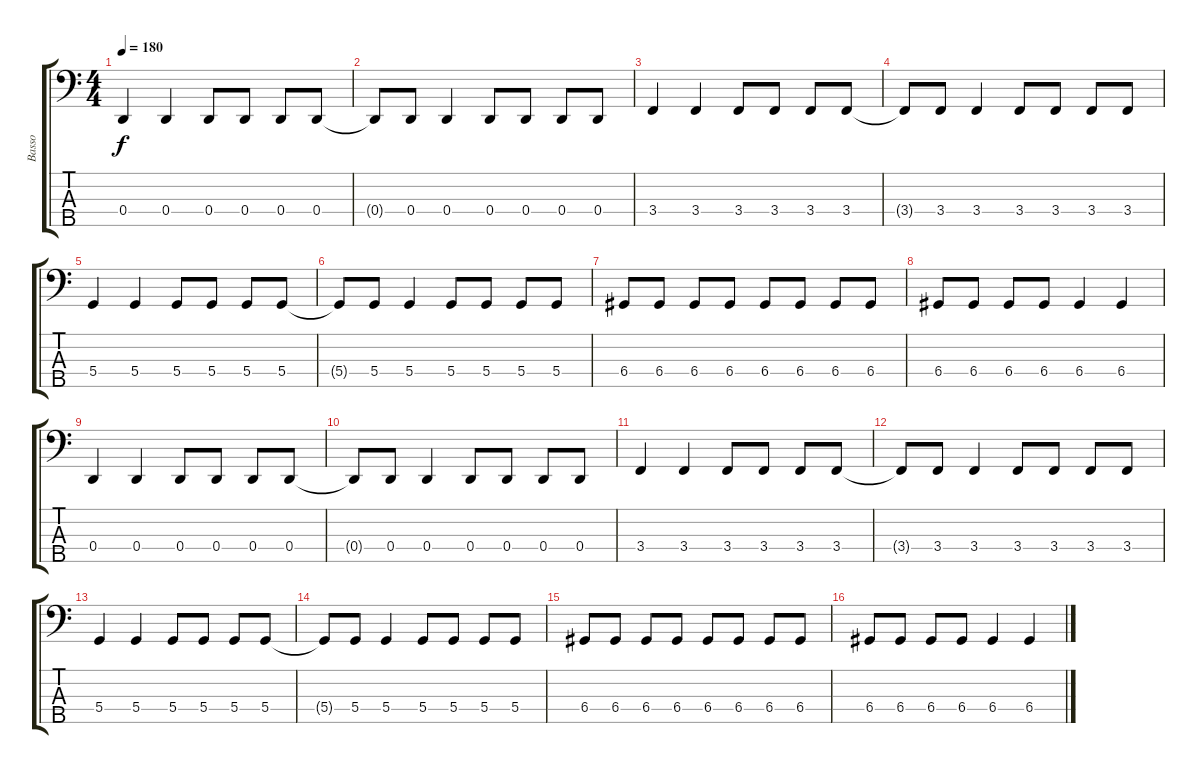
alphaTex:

\track ("Basso" "Basso") {instrument electricbassfinger}
\staff {score tabs}
\tuning (F2 C2 G1 D1 A0) {hide}
\ts (4 4)
\tempo 180
\clef f4
\ks c
0.4.4{dy f} 0.4.4 0.4.8 0.4.8 0.4.8 0.4.8 |
0.4{t}.8 0.4.8 0.4.4 0.4.8 0.4.8 0.4.8 0.4.8 |
3.4.4 3.4.4 3.4.8 3.4.8 3.4.8 3.4.8 |
3.4{t}.8 3.4.8 3.4.4 3.4.8 3.4.8 3.4.8 3.4.8 |
5.4.4 5.4.4 5.4.8 5.4.8 5.4.8 5.4.8 |
5.4{t}.8 5.4.8 5.4.4 5.4.8 5.4.8 5.4.8 5.4.8 |
6.4.8 6.4.8 6.4.8 6.4.8 6.4.8 6.4.8 6.4.8 6.4.8 |
6.4.8 6.4.8 6.4.8 6.4.8 6.4.4 6.4.4 |
0.4.4 0.4.4 0.4.8 0.4.8 0.4.8 0.4.8 |
0.4{t}.8 0.4.8 0.4.4 0.4.8 0.4.8 0.4.8 0.4.8 |
3.4.4 3.4.4 3.4.8 3.4.8 3.4.8 3.4.8 |
3.4{t}.8 3.4.8 3.4.4 3.4.8 3.4.8 3.4.8 3.4.8 |
5.4.4 5.4.4 5.4.8 5.4.8 5.4.8 5.4.8 |
5.4{t}.8 5.4.8 5.4.4 5.4.8 5.4.8 5.4.8 5.4.8 |
6.4.8 6.4.8 6.4.8 6.4.8 6.4.8 6.4.8 6.4.8 6.4.8 |
6.4.8 6.4.8 6.4.8 6.4.8 6.4.4 6.4.4
